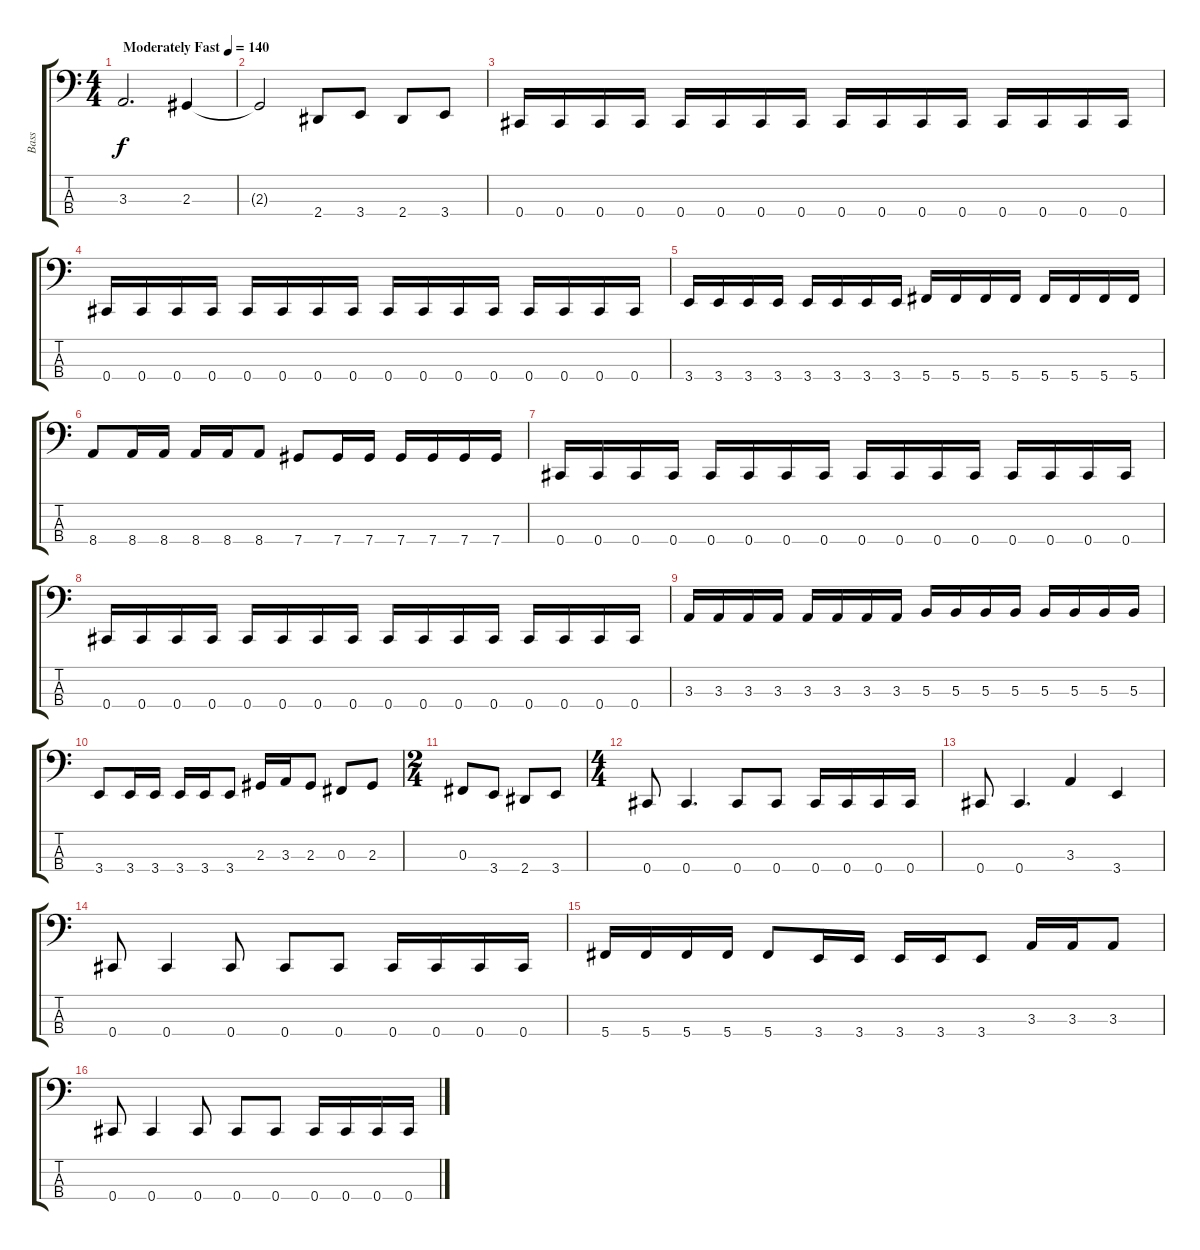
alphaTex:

\track ("Bass" "Bass") {instrument electricbassfinger}
\staff {score tabs}
\tuning (E2 B1 Gb1 Db1) {hide}
\ts (4 4)
\tempo (140 "Moderately Fast")
\clef f4
\ks c
3.3.2{d dy f instrument electricbassfinger} 2.3.4 |
2.3{t}.2 2.4.8 3.4.8 2.4.8 3.4.8 |
0.4.16 0.4.16 0.4.16 0.4.16 0.4.16 0.4.16 0.4.16 0.4.16 0.4.16 0.4.16 0.4.16 0.4.16 0.4.16 0.4.16 0.4.16 0.4.16 |
0.4.16 0.4.16 0.4.16 0.4.16 0.4.16 0.4.16 0.4.16 0.4.16 0.4.16 0.4.16 0.4.16 0.4.16 0.4.16 0.4.16 0.4.16 0.4.16 |
3.4.16 3.4.16 3.4.16 3.4.16 3.4.16 3.4.16 3.4.16 3.4.16 5.4.16 5.4.16 5.4.16 5.4.16 5.4.16 5.4.16 5.4.16 5.4.16 |
8.4.8 8.4.16 8.4.16 8.4.16 8.4.16 8.4.8 7.4.8 7.4.16 7.4.16 7.4.16 7.4.16 7.4.16 7.4.16 |
0.4.16 0.4.16 0.4.16 0.4.16 0.4.16 0.4.16 0.4.16 0.4.16 0.4.16 0.4.16 0.4.16 0.4.16 0.4.16 0.4.16 0.4.16 0.4.16 |
0.4.16 0.4.16 0.4.16 0.4.16 0.4.16 0.4.16 0.4.16 0.4.16 0.4.16 0.4.16 0.4.16 0.4.16 0.4.16 0.4.16 0.4.16 0.4.16 |
3.3.16 3.3.16 3.3.16 3.3.16 3.3.16 3.3.16 3.3.16 3.3.16 5.3.16 5.3.16 5.3.16 5.3.16 5.3.16 5.3.16 5.3.16 5.3.16 |
3.4.8 3.4.16 3.4.16 3.4.16 3.4.16 3.4.8 2.3.16 3.3.16 2.3.8 0.3.8 2.3.8 |
\ts (2 4)
0.3.8 3.4.8 2.4.8 3.4.8 |
\ts (4 4)
0.4.8 0.4.4{d} 0.4.8 0.4.8 0.4.16 0.4.16 0.4.16 0.4.16 |
0.4.8 0.4.4{d} 3.3.4 3.4.4 |
0.4.8 0.4.4 0.4.8 0.4.8 0.4.8 0.4.16 0.4.16 0.4.16 0.4.16 |
5.4.16 5.4.16 5.4.16 5.4.16 5.4.8 3.4.16 3.4.16 3.4.16 3.4.16 3.4.8 3.3.16 3.3.16 3.3.8 |
0.4.8 0.4.4 0.4.8 0.4.8 0.4.8 0.4.16 0.4.16 0.4.16 0.4.16
